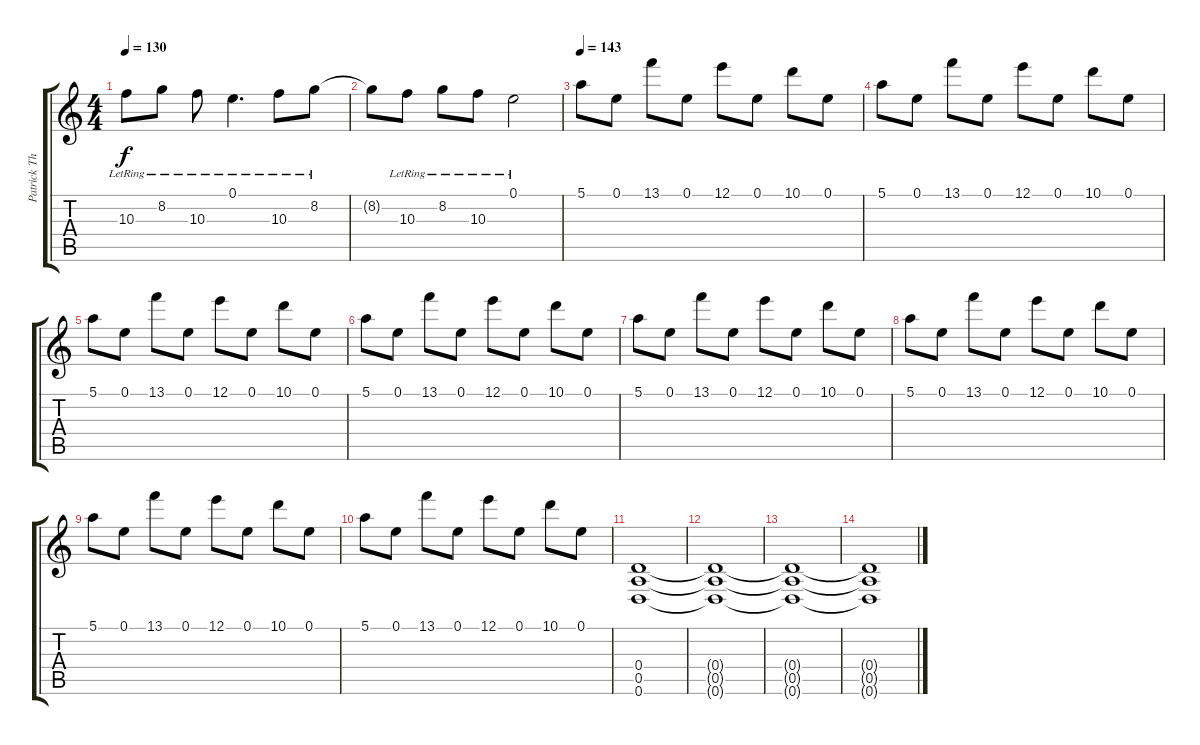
\track ("Patrick Thompson - Lead Guitar" "Patrick Th") {instrument distortionguitar}
\staff {score tabs}
\tuning (E4 B3 G3 D3 A2 D2) {hide}
\ts (4 4)
\tempo 130
\clef g2
\ks c
10.3{lr}.8{dy f} 8.2{lr}.8 10.3{lr}.8 0.1{lr}.4{d} 10.3{lr}.8 8.2{lr}.8 |
8.2{t}.8 10.3{lr}.8 8.2{lr}.8 10.3{lr}.8 0.1{lr}.2 |
\tempo 143
5.1.8 0.1.8 13.1.8 0.1.8 12.1.8 0.1.8 10.1.8 0.1.8 |
5.1.8 0.1.8 13.1.8 0.1.8 12.1.8 0.1.8 10.1.8 0.1.8 |
5.1.8 0.1.8 13.1.8 0.1.8 12.1.8 0.1.8 10.1.8 0.1.8 |
5.1.8 0.1.8 13.1.8 0.1.8 12.1.8 0.1.8 10.1.8 0.1.8 |
5.1.8 0.1.8 13.1.8 0.1.8 12.1.8 0.1.8 10.1.8 0.1.8 |
5.1.8 0.1.8 13.1.8 0.1.8 12.1.8 0.1.8 10.1.8 0.1.8 |
5.1.8 0.1.8 13.1.8 0.1.8 12.1.8 0.1.8 10.1.8 0.1.8 |
5.1.8 0.1.8 13.1.8 0.1.8 12.1.8 0.1.8 10.1.8 0.1.8 |
(0.4 0.5 0.6).1{volume 0} |
(0.4{t} 0.5{t} 0.6{t}).1 |
(0.4{t} 0.5{t} 0.6{t}).1 |
(0.4{t} 0.5{t} 0.6{t}).1
